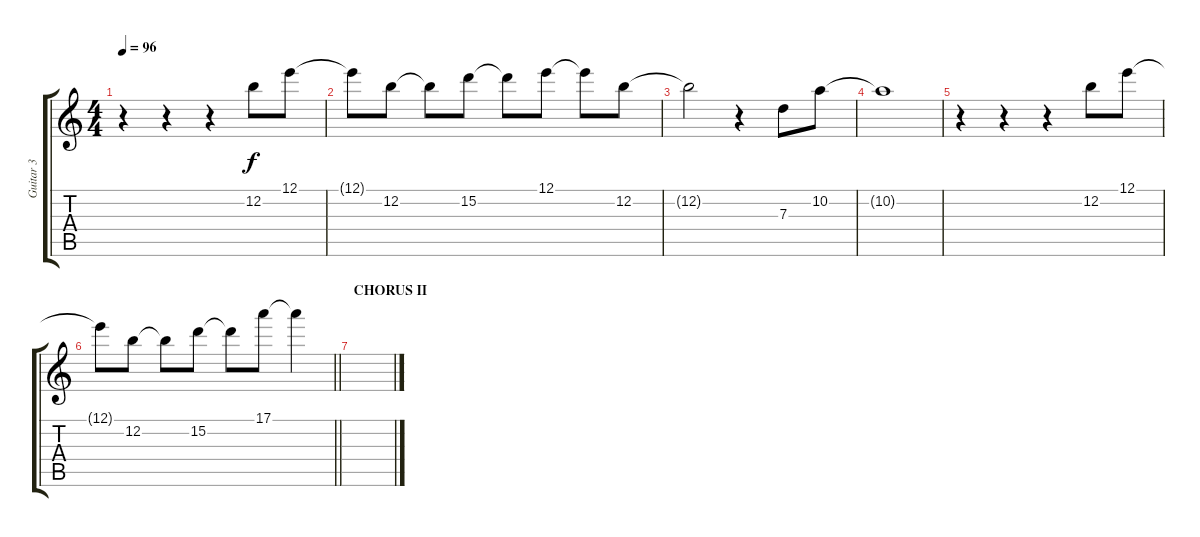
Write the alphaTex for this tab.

\track ("Guitar 3" "Guitar 3") {instrument electricguitarclean}
\staff {score tabs}
\tuning (E4 B3 G3 D3 A2 E2) {hide}
\ts (4 4)
\tempo 96
\clef g2
\ks c
r.4{dy f} r.4 r.4 12.2.8 12.1.8 |
12.1{t}.8 12.2.8 12.2{t}.8 15.2.8 15.2{t}.8 12.1.8 12.1{t}.8 12.2.8 |
12.2{t}.2 r.4 7.3.8 10.2.8 |
10.2{t}.1 |
r.4 r.4 r.4 12.2.8 12.1.8 |
\barLineRight lightlight
12.1{t}.8 12.2.8 12.2{t}.8 15.2.8 15.2{t}.8 17.1.8 17.1{t}.4 |
\section ("" "CHORUS II")
